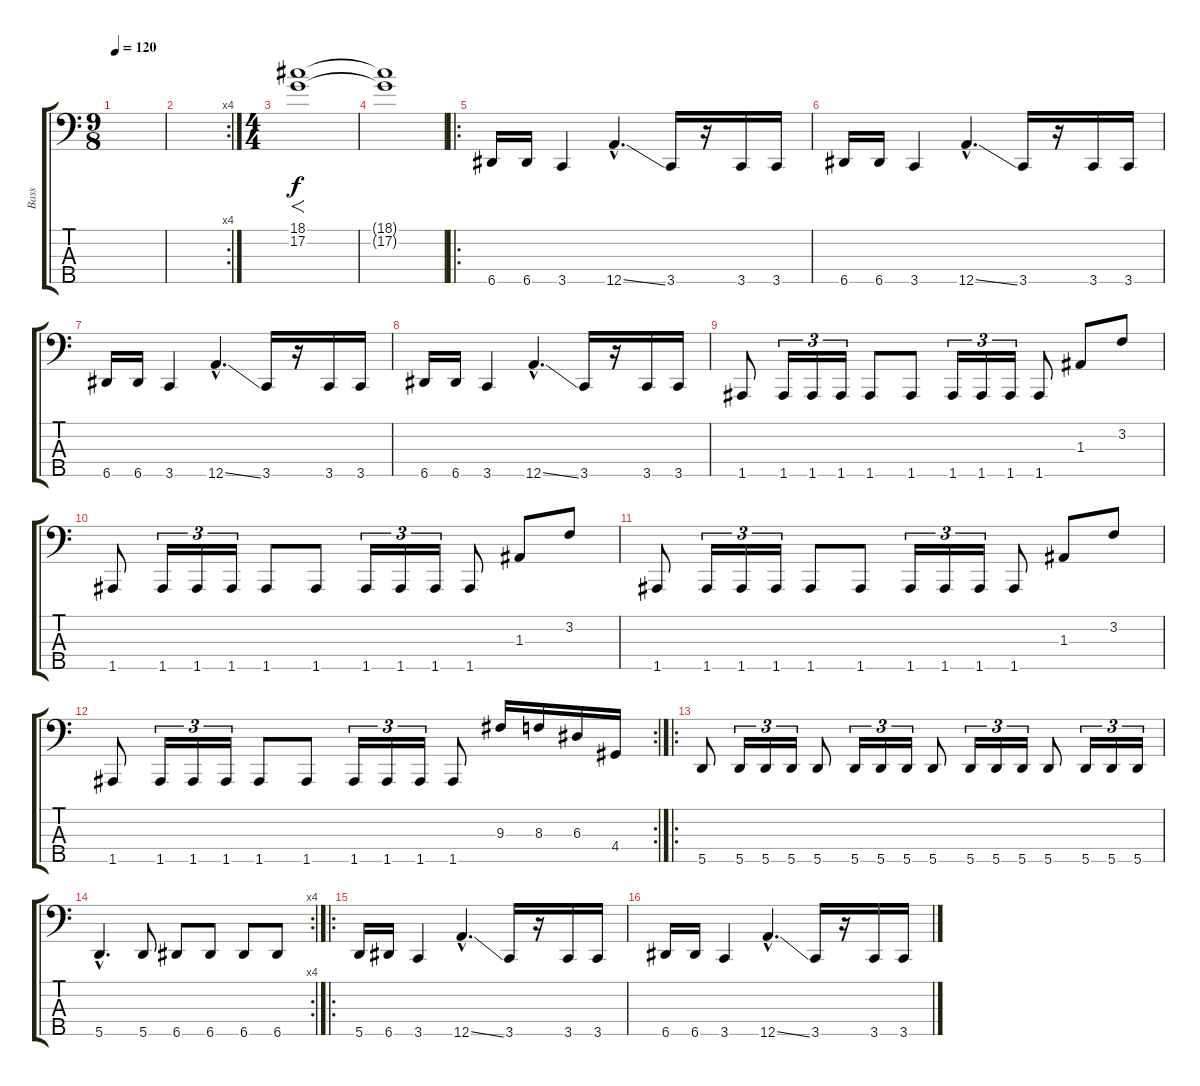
\track ("Bass" "Bass") {instrument slapbass1}
\staff {score tabs}
\tuning (G2 D2 A1 E1 A0) {hide}
\ts (9 8)
\tempo 120
\clef f4
\ks c
|
\rc 4
|
\ts (4 4)
(18.1 17.2).1{f} |
(18.1{t} 17.2{t}).1 |
\ro
6.5.16 6.5.16 3.5.4 12.5{ss hac}.4{d} 3.5.16 r.16 3.5.16 3.5.16 |
6.5.16 6.5.16 3.5.4 12.5{ss hac}.4{d} 3.5.16 r.16 3.5.16 3.5.16 |
6.5.16 6.5.16 3.5.4 12.5{ss hac}.4{d} 3.5.16 r.16 3.5.16 3.5.16 |
6.5.16 6.5.16 3.5.4 12.5{ss hac}.4{d} 3.5.16 r.16 3.5.16 3.5.16 |
1.5.8 1.5.16{tu (3 2)} 1.5.16{tu (3 2)} 1.5.16{tu (3 2)} 1.5.8 1.5.8 1.5.16{tu (3 2)} 1.5.16{tu (3 2)} 1.5.16{tu (3 2)} 1.5.8 1.3.8 3.2.8 |
1.5.8 1.5.16{tu (3 2)} 1.5.16{tu (3 2)} 1.5.16{tu (3 2)} 1.5.8 1.5.8 1.5.16{tu (3 2)} 1.5.16{tu (3 2)} 1.5.16{tu (3 2)} 1.5.8 1.3.8 3.2.8 |
1.5.8 1.5.16{tu (3 2)} 1.5.16{tu (3 2)} 1.5.16{tu (3 2)} 1.5.8 1.5.8 1.5.16{tu (3 2)} 1.5.16{tu (3 2)} 1.5.16{tu (3 2)} 1.5.8 1.3.8 3.2.8 |
\rc 2
1.5.8 1.5.16{tu (3 2)} 1.5.16{tu (3 2)} 1.5.16{tu (3 2)} 1.5.8 1.5.8 1.5.16{tu (3 2)} 1.5.16{tu (3 2)} 1.5.16{tu (3 2)} 1.5.8 9.3.16 8.3.16 6.3.16 4.4.16 |
\ro
5.5.8 5.5.16{tu (3 2)} 5.5.16{tu (3 2)} 5.5.16{tu (3 2)} 5.5.8 5.5.16{tu (3 2)} 5.5.16{tu (3 2)} 5.5.16{tu (3 2)} 5.5.8 5.5.16{tu (3 2)} 5.5.16{tu (3 2)} 5.5.16{tu (3 2)} 5.5.8 5.5.16{tu (3 2)} 5.5.16{tu (3 2)} 5.5.16{tu (3 2)} |
\rc 4
5.5{hac}.4{d} 5.5.8 6.5.8 6.5.8 6.5.8 6.5.8 |
\ro
5.5.16 6.5.16 3.5.4 12.5{ss hac}.4{d} 3.5.16 r.16 3.5.16 3.5.16 |
6.5.16 6.5.16 3.5.4 12.5{ss hac}.4{d} 3.5.16 r.16 3.5.16 3.5.16
